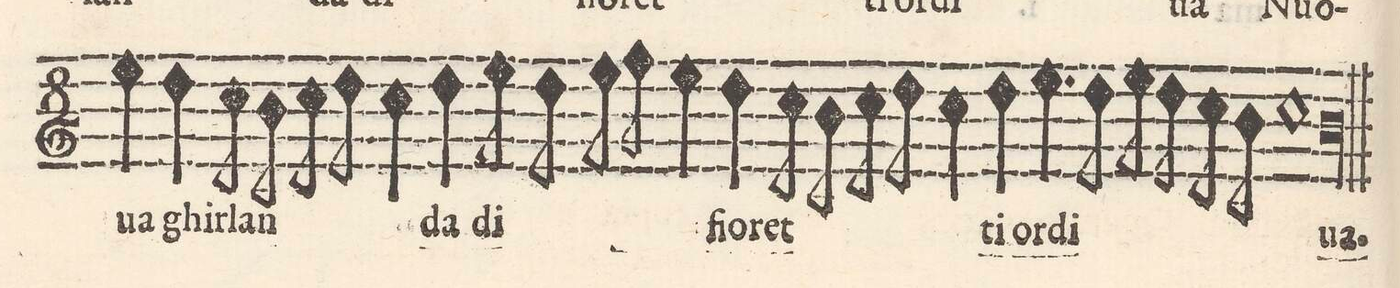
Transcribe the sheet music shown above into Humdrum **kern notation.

**kern	**text
*I"Quinto	*
*clefG2	*
*k[]	*
*M2/1	*
4ee\	-ua
4dd\	ghir-
8cc\	-lan-
8b\	.
8cc\	.
8dd\	.
4cc\	.
4dd\	-da
=31-	=31-
8ee\	di
8dd\	.
8ee\	.
8ff\	.
4ee\	.
4dd\	fio-
8cc\	-ret-
8b\	.
8cc\	.
8dd\	.
4cc\	.
4dd\	-ti or-
=32-	=32-
4.ee\	-di-
8dd\	.
8ee\	.
8dd\	.
8cc\	.
8b\	.
1cc	.
=33-	=33-
00b	-ua.
=34-	=34-
=-	=-
*-	*-
